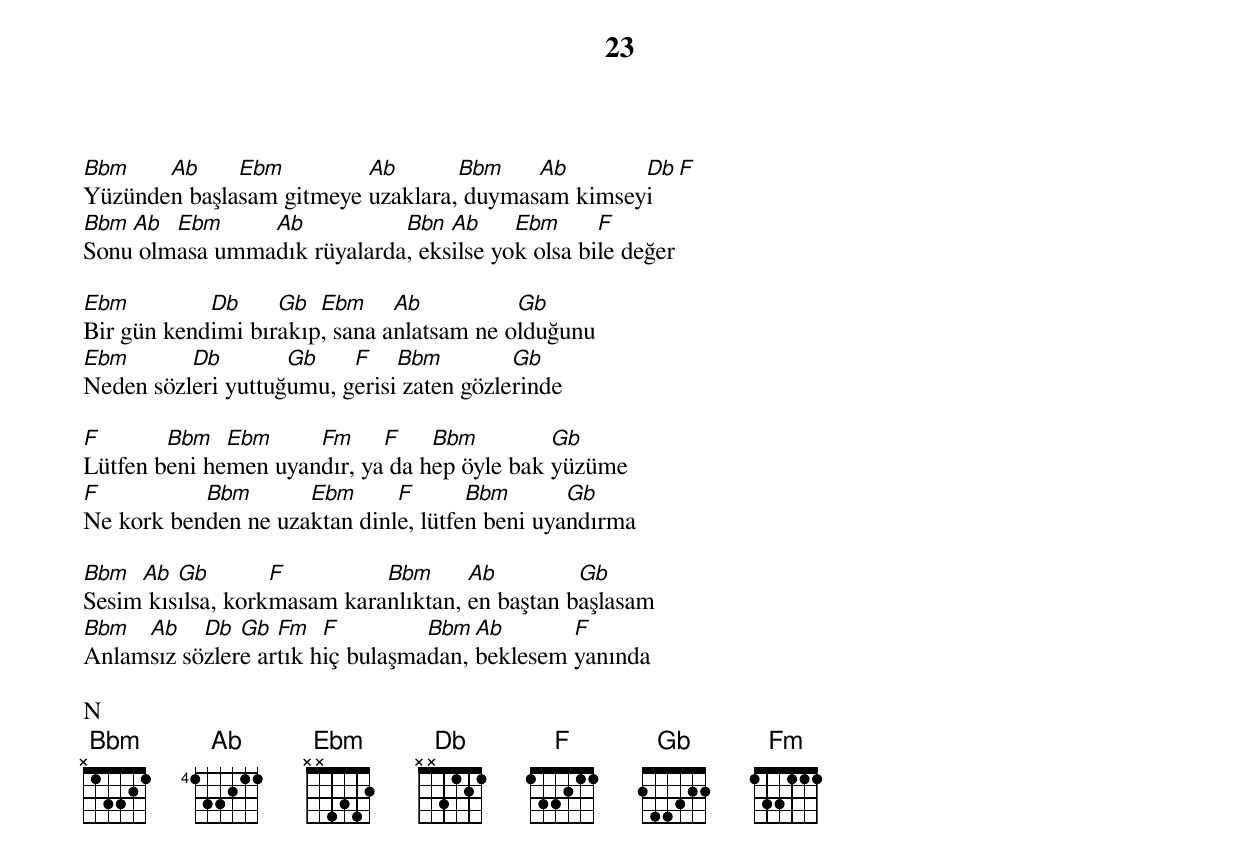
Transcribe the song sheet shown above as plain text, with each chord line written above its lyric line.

{title: 23}
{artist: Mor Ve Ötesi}

Bbm    Ab     Ebm         Ab       Bbm    Ab       Db  F
Yüzünden başlasam gitmeye uzaklara, duymasam kimseyi
Bbm Ab  Ebm     Ab           Bbn  Ab     Ebm      F
Sonu olmasa ummadık rüyalarda, eksilse yok olsa bile değer

Ebm         Db     Gb  Ebm     Ab          Gb
Bir gün kendimi bırakıp, sana anlatsam ne olduğunu
Ebm       Db        Gb    F    Bbm         Gb
Neden sözleri yuttuğumu, gerisi zaten gözlerinde

F       Bbm   Ebm     Fm     F    Bbm         Gb
Lütfen beni hemen uyandır, ya da hep öyle bak yüzüme
F          Bbm       Ebm      F       Bbm       Gb
Ne kork benden ne uzaktan dinle, lütfen beni uyandırma

Bbm  Ab  Gb        F         Bbm      Ab         Gb
Sesim kısılsa, korkmasam karanlıktan, en baştan başlasam
Bbm  Ab    Db  Gb  Fm   F         Bbm  Ab       F
Anlamsız sözlere artık hiç bulaşmadan, beklesem yanında

N
